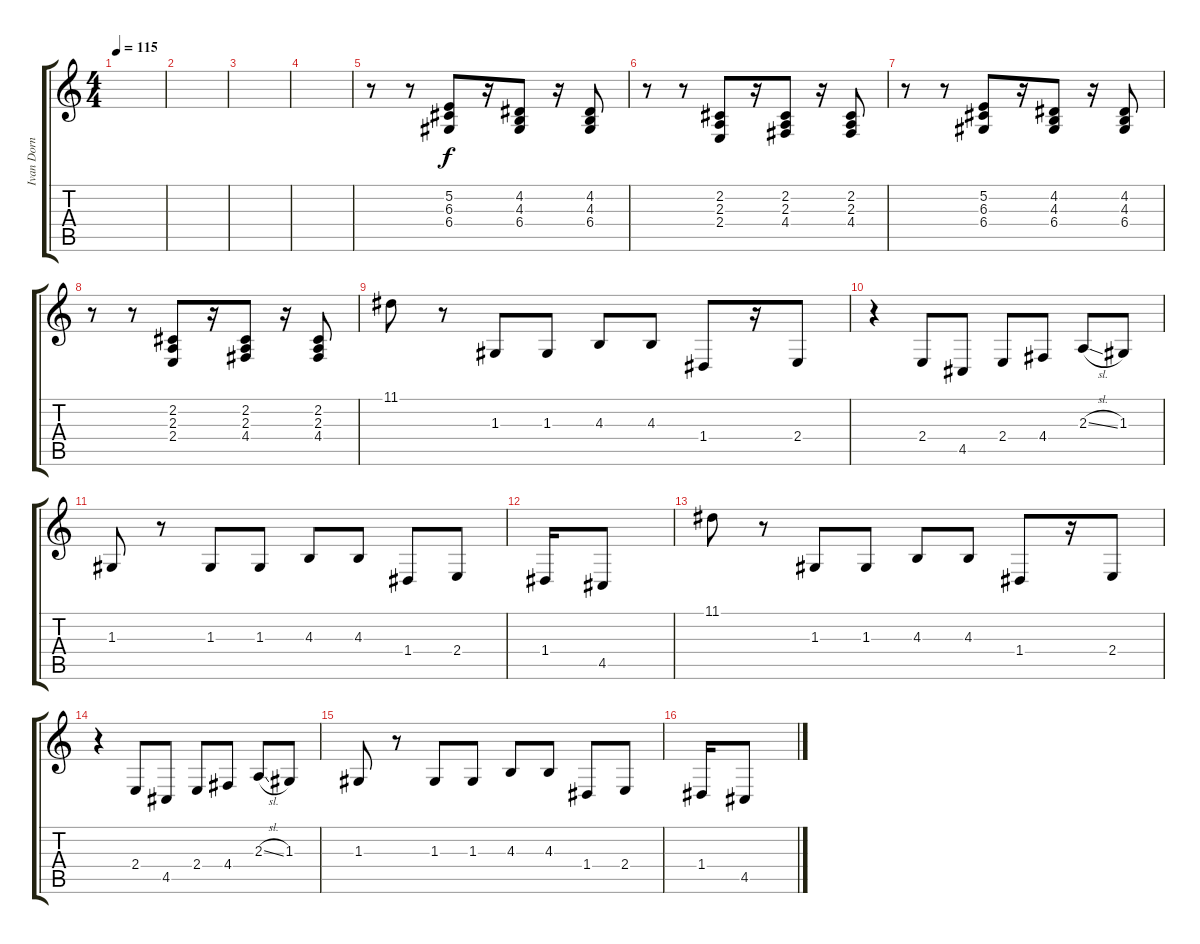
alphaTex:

\track ("Ivan Dorn" "Ivan Dorn") {instrument tenorsax}
\staff {score tabs}
\tuning (E4 B3 G3 D3 A2 E2) {hide}
\ts (4 4)
\tempo 115
\clef g2
\ks c
|
|
|
|
r.8 r.8 (5.2 6.3 6.4).8 r.16 (4.2 4.3 6.4).8 r.16 (4.2 4.3 6.4).8 |
r.8 r.8 (2.2 2.3 2.4).8 r.16 (2.2 2.3 4.4).8 r.16 (2.2 2.3 4.4).8 |
r.8 r.8 (5.2 6.3 6.4).8 r.16 (4.2 4.3 6.4).8 r.16 (4.2 4.3 6.4).8 |
r.8 r.8 (2.2 2.3 2.4).8 r.16 (2.2 2.3 4.4).8 r.16 (2.2 2.3 4.4).8 |
11.1.8 r.8 1.3.8 1.3.8 4.3.8 4.3.8 1.4.8 r.16 2.4.8 |
r.4 2.4.8 4.5.8 2.4.8 4.4.8 2.3{sl}.8 1.3.8 |
1.3.8 r.8 1.3.8 1.3.8 4.3.8 4.3.8 1.4.8 2.4.8 |
1.4.16 4.5.8 |
11.1.8 r.8 1.3.8 1.3.8 4.3.8 4.3.8 1.4.8 r.16 2.4.8 |
r.4 2.4.8 4.5.8 2.4.8 4.4.8 2.3{sl}.8 1.3.8 |
1.3.8 r.8 1.3.8 1.3.8 4.3.8 4.3.8 1.4.8 2.4.8 |
1.4.16 4.5.8
